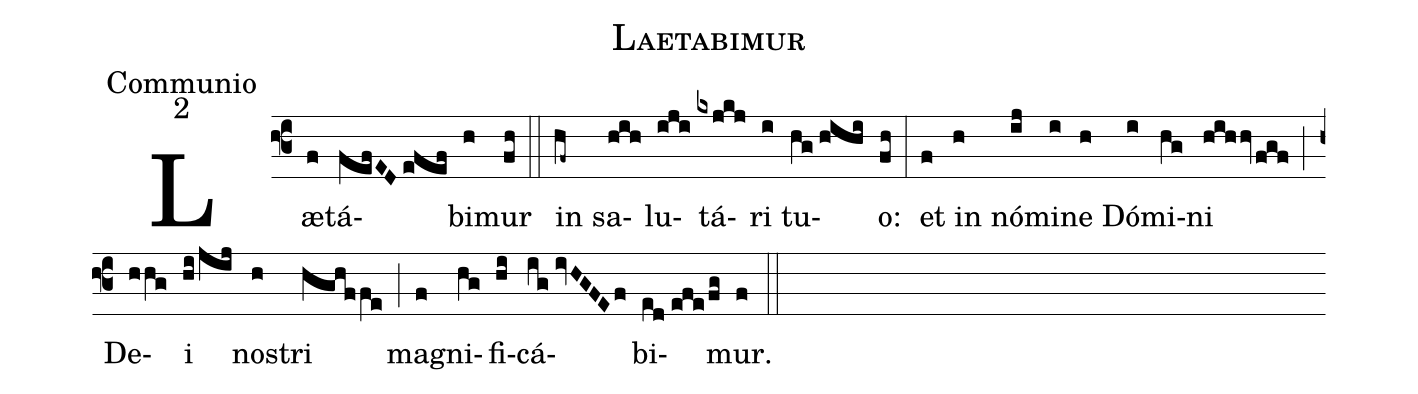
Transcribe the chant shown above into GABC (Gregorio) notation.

name:Laetabimur;
office-part:Communio;
mode:2;
%%
(f3) Læ(f)tá(fefED//efef)bi(h)mur(fh) (::) in(hf~) sa(hih)lu(iji)tá(kxjkj)ri(i) tu(hg//hihi)o:(fh) (:) et(f) in(h) nó(ij)mi(i)ne(h) Dó(i)mi(hg)ni(hihhv/fgf) (;) De(hhg)i(hi/jij) no(h)stri(hghffe) (;) ma(f)gni(hg)fi(hi)cá(ig//ivHGFEf)bi(ed//efe/fg)mur.(f) (::)
